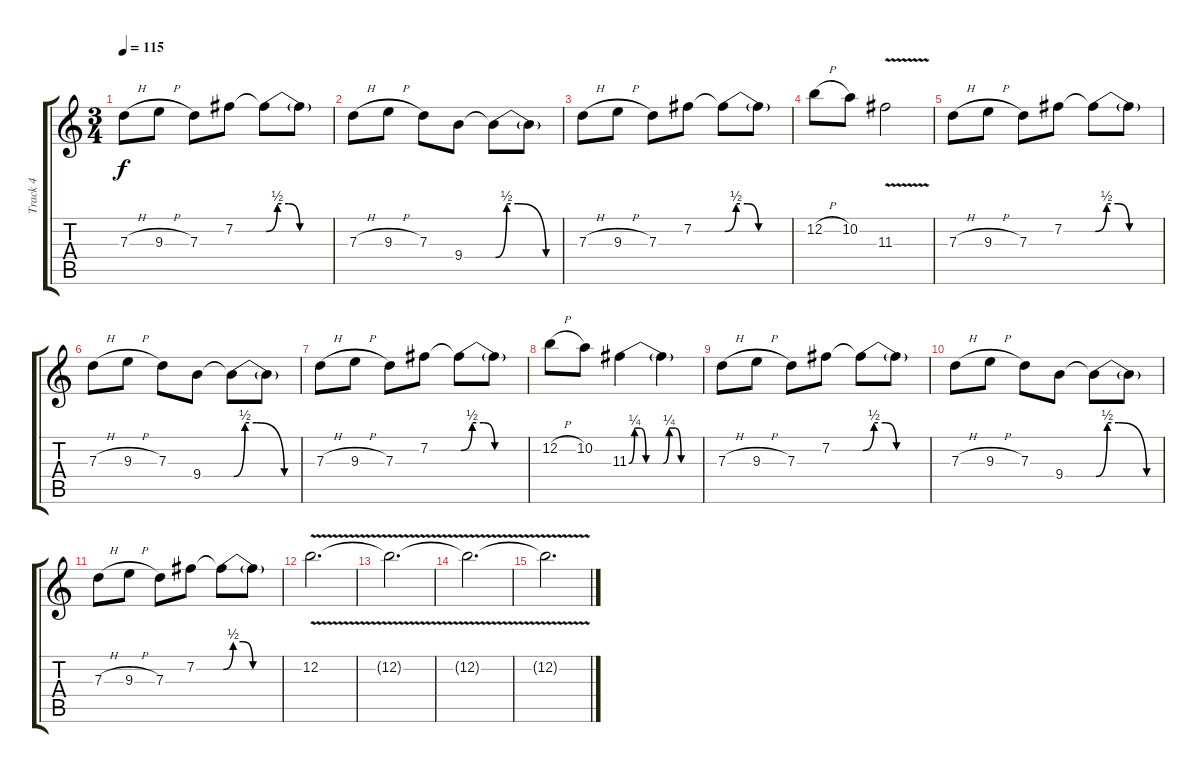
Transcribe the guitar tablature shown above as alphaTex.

\track ("Track 4" "Track 4") {instrument distortionguitar}
\staff {score tabs}
\tuning (E4 B3 G3 D3 A2 E2) {hide}
\ts (3 4)
\tempo 115
\clef g2
\ks c
7.3{h}.8{dy f} 9.3{h}.8 7.3.8 7.2.8 7.2{be (custom 0 0 10 2 20 2 30 0 60 0) t}.8 7.2{t}.8 |
7.3{h}.8 9.3{h}.8 7.3.8 9.4.8 9.4{be (custom 0 0 10 2 20 2 45 0 60 0) t}.8 9.4{t}.8 |
7.3{h}.8 9.3{h}.8 7.3.8 7.2.8 7.2{be (custom 0 0 10 2 20 2 30 0 60 0) t}.8 7.2{t}.8 |
12.2{h}.8 10.2.8 11.3{v}.2 |
7.3{h}.8 9.3{h}.8 7.3.8 7.2.8 7.2{be (custom 0 0 10 2 20 2 30 0 60 0) t}.8 7.2{t}.8 |
7.3{h}.8 9.3{h}.8 7.3.8 9.4.8 9.4{be (custom 0 0 10 2 20 2 45 0 60 0) t}.8 9.4{t}.8 |
7.3{h}.8 9.3{h}.8 7.3.8 7.2.8 7.2{be (custom 0 0 10 2 20 2 30 0 60 0) t}.8 7.2{t}.8 |
12.2{h}.8 10.2.8 11.3{be (custom 0 0 10 1 20 1 30 0 60 0)}.4 11.3{be (custom 0 0 10 1 20 1 30 0 60 0) t}.4 |
7.3{h}.8 9.3{h}.8 7.3.8 7.2.8 7.2{be (custom 0 0 10 2 20 2 30 0 60 0) t}.8 7.2{t}.8 |
7.3{h}.8 9.3{h}.8 7.3.8 9.4.8 9.4{be (custom 0 0 10 2 20 2 45 0 60 0) t}.8 9.4{t}.8 |
7.3{h}.8 9.3{h}.8 7.3.8 7.2.8 7.2{be (custom 0 0 10 2 20 2 30 0 60 0) t}.8 7.2{t}.8 |
12.2{v}.2{d} |
12.2{v t}.2{d} |
12.2{v t}.2{d} |
12.2{v t}.2{d}
